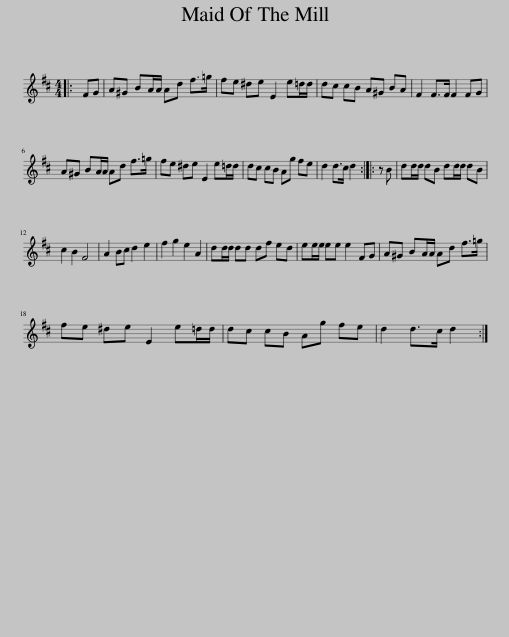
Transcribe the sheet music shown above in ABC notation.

X:1
L:1/8
M:4/4
I:linebreak $
K:D
V:1 treble
V:1
|: FG | A^G BA/A/ Ad f>=g | fe ^de E2 e=d/d/ | dc cB A^G BA | F2 F>F F2 FG |$ %5
 A^G BA/A/ Ad f>=g | fe ^de E2 e=d/d/ | dc cB Ag fe | d2 d>c d2 :: z B | %10
 dd/d/ dB dd/d/ dB |$ c2 B2 F4 | A2 Bc d2 e2 | f2 g2 e2 A2 | dd/d/ dd df ed | %15
 ee/e/ ee e2 FG | A^G BA/A/ Ad f>=g |$ fe ^de E2 e=d/d/ | dc cB Ag fe | d2 d>c d2 :| %20
